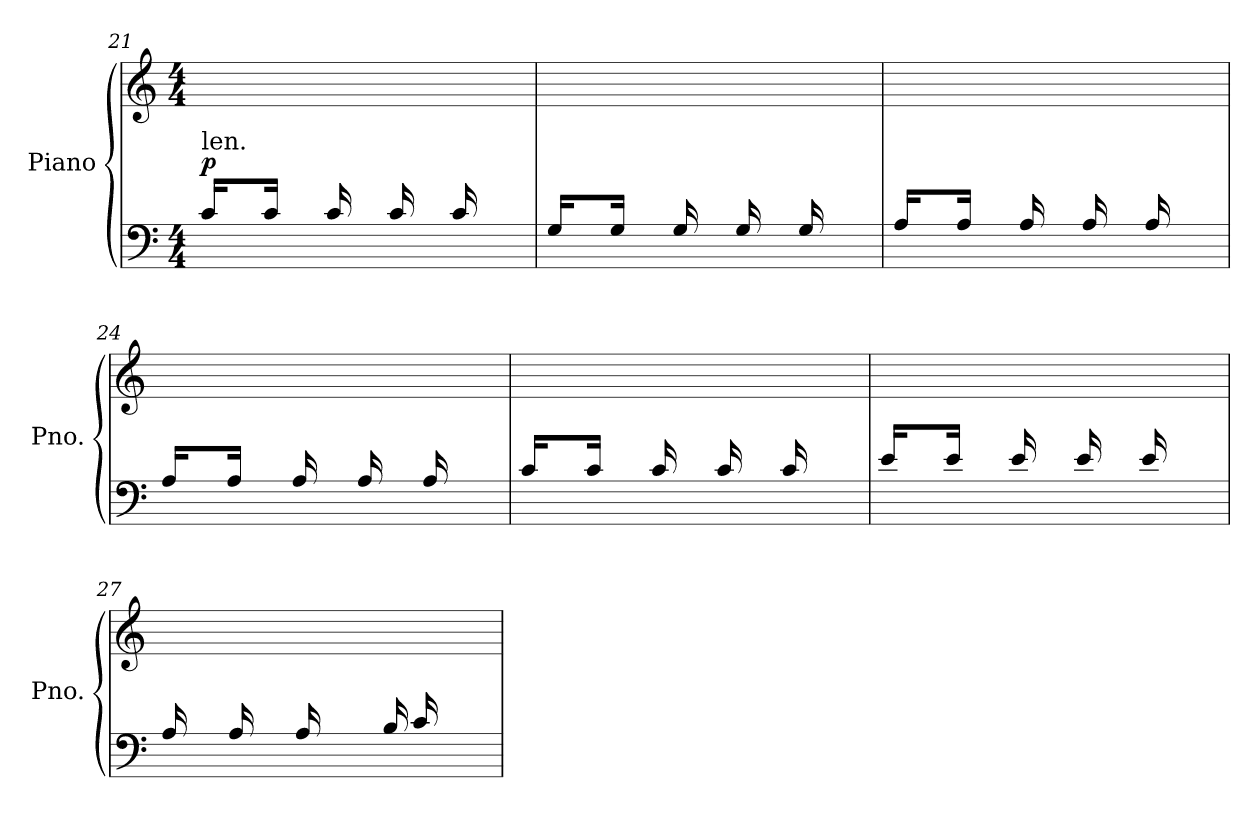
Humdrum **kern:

**kern	**kern	**dynam
*part1	*part1	*part1
*staff2	*staff1	*staff1/2
*I"Piano	*	*
*I'Pno.	*	*
!!LO:LB:g=z
*clefF4	*clefG2	*
*k[]	*k[]	*
*M4/4	*M4/4	*
=21	=21	=21
*^	*	*
!LO:TX:a:t=len.	!	!	!
!	!	!	!LO:DY:a=2
16c/LL	1ryy	16ryy	p
8ryy	.	16g\	.
.	.	16cc\	.
16c/JJ	.	16ryy	.
8ryy	.	16g\LL	.
.	.	16cc\	.
16c/	.	16ryy	.
8ryy	.	16g\JJ	.
.	.	16cc\LL	.
16c/	.	16ryy	.
8ryy	.	16g\	.
.	.	16cc\JJ	.
16c/LL	.	16ryy	.
8.ryy	.	16g\	.
.	.	16cc\	.
.	.	16g\JJ	.
=22	=22	=22	=22
16G/LL	1ryy	16ryy	.
8ryy	.	16g\	.
.	.	16b\	.
16G/JJ	.	16ryy	.
8ryy	.	16g\LL	.
.	.	16b\	.
16G/	.	16ryy	.
8ryy	.	16g\JJ	.
.	.	16b\LL	.
16G/	.	16ryy	.
8ryy	.	16g\	.
.	.	16b\JJ	.
16G/LL	.	16ryy	.
8.ryy	.	16g\	.
.	.	16b\	.
.	.	16g\JJ	.
=23	=23	=23	=23
16A/LL	1ryy	16ryy	.
8ryy	.	16e\	.
.	.	16a\	.
16A/JJ	.	16ryy	.
8ryy	.	16e\LL	.
.	.	16a\	.
16A/	.	16ryy	.
8ryy	.	16e\JJ	.
.	.	16a\LL	.
16A/	.	16ryy	.
8ryy	.	16e\	.
.	.	16a\JJ	.
16A/LL	.	16ryy	.
8.ryy	.	16e\	.
.	.	16a\	.
.	.	16e\JJ	.
!!LO:LB:g=z
=24	=24	=24	=24
16A/LL	1ryy	16ryy	.
8ryy	.	16e\	.
.	.	16a\	.
16A/JJ	.	16ryy	.
8ryy	.	16e\LL	.
.	.	16a\	.
16A/	.	16ryy	.
8ryy	.	16e\JJ	.
.	.	16a\LL	.
16A/	.	16ryy	.
8ryy	.	16e\	.
.	.	16a\JJ	.
16A/LL	.	16ryy	.
8.ryy	.	16e\	.
.	.	16a\	.
.	.	16e\JJ	.
=25	=25	=25	=25
16c/LL	1ryy	16ryy	.
8ryy	.	16g\	.
.	.	16cc\	.
16c/JJ	.	16ryy	.
8ryy	.	16g\LL	.
.	.	16cc\	.
16c/	.	16ryy	.
8ryy	.	16g\JJ	.
.	.	16cc\LL	.
16c/	.	16ryy	.
8ryy	.	16g\	.
.	.	16cc\JJ	.
16c/LL	.	16ryy	.
8.ryy	.	16g\	.
.	.	16cc\	.
.	.	16g\JJ	.
=26	=26	=26	=26
16e/LL	1ryy	16ryy	.
8ryy	.	16g\	.
.	.	16b\	.
16e/JJ	.	16ryy	.
8ryy	.	16g\LL	.
.	.	16b\	.
16e/	.	16ryy	.
8ryy	.	16g\JJ	.
.	.	16b\LL	.
16e/	.	16ryy	.
8ryy	.	16g\	.
.	.	16b\JJ	.
16e/LL	.	16ryy	.
8.ryy	.	16g\	.
.	.	16b\	.
.	.	16g\JJ	.
!!LO:LB:g=z
=27	=27	=27	=27
16A/LL	1ryy	16ryy	.
8ryy	.	16e\	.
.	.	16a\	.
16A/JJ	.	16ryy	.
8ryy	.	16e\LL	.
.	.	16a\	.
16A/	.	16ryy	.
4ryy	.	16e\JJ	.
.	.	8.a\L	.
16B/Jk	.	8ryy	.
16c/LL	.	.	.
8.ryy	.	16e\	.
.	.	16g\	.
.	.	16b\JJ	.
*v	*v	*	*
=	=	=
*-	*-	*-
